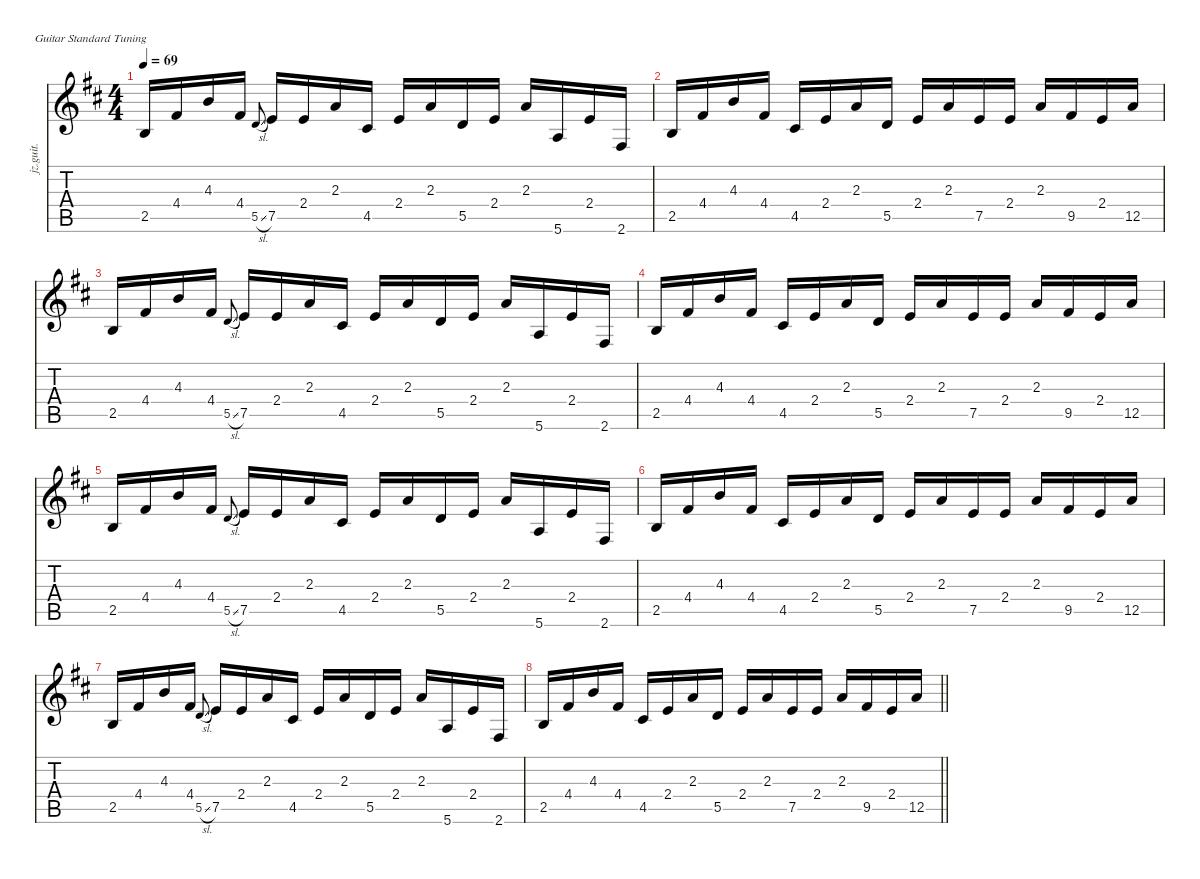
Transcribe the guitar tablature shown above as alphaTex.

\defaultSystemsLayout 4
\hideDynamics
\bracketExtendMode nobrackets
\otherSystemsTrackNameOrientation horizontal
\track ("Guitar 1" "jz.guit.") {defaultSystemsLayout 4 mute instrument electricguitarjazz}
\staff {score tabs}
\tuning (E4 B3 G3 D3 A2 E2)
\ts (4 4)
\tempo 69
\clef g2
\ks bminor
2.5{acc forcenatural}.16{dy f beam Up} 4.4{acc #}.16{beam Up} 4.3{acc forcenatural}.16{beam Up} 4.4{acc #}.16{beam Up} 5.5{sl acc forcenatural}.8{gr onbeat dy mf beam Up} 7.5{acc forcenatural}.16{dy f beam Up} 2.4{acc forcenatural}.16{beam Up} 2.3{acc forcenatural}.16{beam Up} 4.5{acc #}.16{beam Up} 2.4{acc forcenatural}.16{beam Up} 2.3{acc forcenatural}.16{beam Up} 5.5{acc forcenatural}.16{beam Up} 2.4{acc forcenatural}.16{beam Up} 2.3{acc forcenatural}.16{beam Up} 5.6{acc forcenatural}.16{beam Up} 2.4{acc forcenatural}.16{beam Up} 2.6{acc #}.16{beam Up} |
2.5{acc forcenatural}.16{beam Up} 4.4{acc #}.16{beam Up} 4.3{acc forcenatural}.16{beam Up} 4.4{acc #}.16{beam Up} 4.5{acc #}.16{beam Up} 2.4{acc forcenatural}.16{beam Up} 2.3{acc forcenatural}.16{beam Up} 5.5{acc forcenatural}.16{beam Up} 2.4{acc forcenatural}.16{beam Up} 2.3{acc forcenatural}.16{beam Up} 7.5{acc forcenatural}.16{beam Up} 2.4{acc forcenatural}.16{beam Up} 2.3{acc forcenatural}.16{beam Up} 9.5{acc #}.16{beam Up} 2.4{acc forcenatural}.16{beam Up} 12.5{acc forcenatural}.16{beam Up} |
2.5{acc forcenatural}.16{beam Up} 4.4{acc #}.16{beam Up} 4.3{acc forcenatural}.16{beam Up} 4.4{acc #}.16{beam Up} 5.5{sl acc forcenatural}.8{gr onbeat dy mf beam Up} 7.5{acc forcenatural}.16{dy f beam Up} 2.4{acc forcenatural}.16{beam Up} 2.3{acc forcenatural}.16{beam Up} 4.5{acc #}.16{beam Up} 2.4{acc forcenatural}.16{beam Up} 2.3{acc forcenatural}.16{beam Up} 5.5{acc forcenatural}.16{beam Up} 2.4{acc forcenatural}.16{beam Up} 2.3{acc forcenatural}.16{beam Up} 5.6{acc forcenatural}.16{beam Up} 2.4{acc forcenatural}.16{beam Up} 2.6{acc #}.16{beam Up} |
2.5{acc forcenatural}.16{beam Up} 4.4{acc #}.16{beam Up} 4.3{acc forcenatural}.16{beam Up} 4.4{acc #}.16{beam Up} 4.5{acc #}.16{beam Up} 2.4{acc forcenatural}.16{beam Up} 2.3{acc forcenatural}.16{beam Up} 5.5{acc forcenatural}.16{beam Up} 2.4{acc forcenatural}.16{beam Up} 2.3{acc forcenatural}.16{beam Up} 7.5{acc forcenatural}.16{beam Up} 2.4{acc forcenatural}.16{beam Up} 2.3{acc forcenatural}.16{beam Up} 9.5{acc #}.16{beam Up} 2.4{acc forcenatural}.16{beam Up} 12.5{acc forcenatural}.16{beam Up} |
2.5{acc forcenatural}.16{beam Up} 4.4{acc #}.16{beam Up} 4.3{acc forcenatural}.16{beam Up} 4.4{acc #}.16{beam Up} 5.5{sl acc forcenatural}.8{gr onbeat dy mf beam Up} 7.5{acc forcenatural}.16{dy f beam Up} 2.4{acc forcenatural}.16{beam Up} 2.3{acc forcenatural}.16{beam Up} 4.5{acc #}.16{beam Up} 2.4{acc forcenatural}.16{beam Up} 2.3{acc forcenatural}.16{beam Up} 5.5{acc forcenatural}.16{beam Up} 2.4{acc forcenatural}.16{beam Up} 2.3{acc forcenatural}.16{beam Up} 5.6{acc forcenatural}.16{beam Up} 2.4{acc forcenatural}.16{beam Up} 2.6{acc #}.16{beam Up} |
2.5{acc forcenatural}.16{beam Up} 4.4{acc #}.16{beam Up} 4.3{acc forcenatural}.16{beam Up} 4.4{acc #}.16{beam Up} 4.5{acc #}.16{beam Up} 2.4{acc forcenatural}.16{beam Up} 2.3{acc forcenatural}.16{beam Up} 5.5{acc forcenatural}.16{beam Up} 2.4{acc forcenatural}.16{beam Up} 2.3{acc forcenatural}.16{beam Up} 7.5{acc forcenatural}.16{beam Up} 2.4{acc forcenatural}.16{beam Up} 2.3{acc forcenatural}.16{beam Up} 9.5{acc #}.16{beam Up} 2.4{acc forcenatural}.16{beam Up} 12.5{acc forcenatural}.16{beam Up} |
2.5{acc forcenatural}.16{beam Up} 4.4{acc #}.16{beam Up} 4.3{acc forcenatural}.16{beam Up} 4.4{acc #}.16{beam Up} 5.5{sl acc forcenatural}.8{gr onbeat dy mf beam Up} 7.5{acc forcenatural}.16{dy f beam Up} 2.4{acc forcenatural}.16{beam Up} 2.3{acc forcenatural}.16{beam Up} 4.5{acc #}.16{beam Up} 2.4{acc forcenatural}.16{beam Up} 2.3{acc forcenatural}.16{beam Up} 5.5{acc forcenatural}.16{beam Up} 2.4{acc forcenatural}.16{beam Up} 2.3{acc forcenatural}.16{beam Up} 5.6{acc forcenatural}.16{beam Up} 2.4{acc forcenatural}.16{beam Up} 2.6{acc #}.16{beam Up} |
\barLineRight lightlight
2.5{acc forcenatural}.16{beam Up} 4.4{acc #}.16{beam Up} 4.3{acc forcenatural}.16{beam Up} 4.4{acc #}.16{beam Up} 4.5{acc #}.16{beam Up} 2.4{acc forcenatural}.16{beam Up} 2.3{acc forcenatural}.16{beam Up} 5.5{acc forcenatural}.16{beam Up} 2.4{acc forcenatural}.16{beam Up} 2.3{acc forcenatural}.16{beam Up} 7.5{acc forcenatural}.16{beam Up} 2.4{acc forcenatural}.16{beam Up} 2.3{acc forcenatural}.16{beam Up} 9.5{acc #}.16{beam Up} 2.4{acc forcenatural}.16{beam Up} 12.5{acc forcenatural}.16{beam Up}
